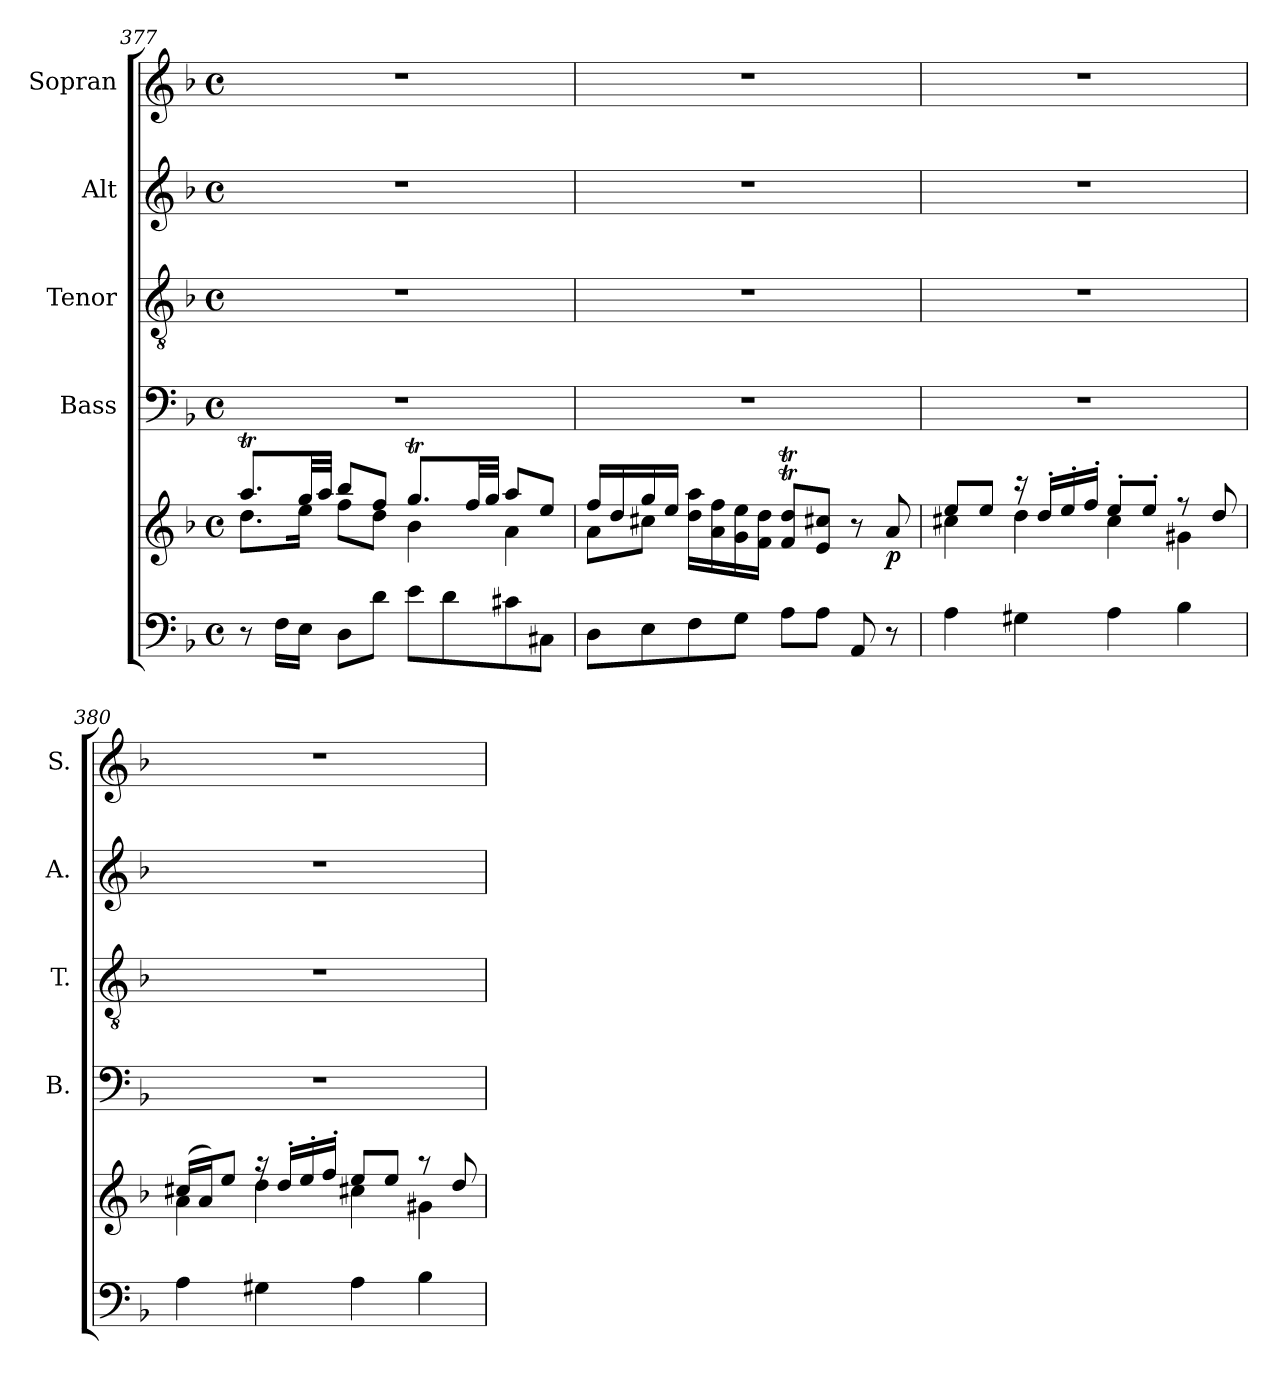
**kern	**kern	**dynam	**kern	**kern	**kern	**kern
*part5	*part5	*part5	*part4	*part3	*part2	*part1
*staff6	*staff5	*staff5/6	*staff4	*staff3	*staff2	*staff1
*	*	*	*I"Bass	*I"Tenor	*I"Alt	*I"Sopran
*	*	*	*I'B.	*I'T.	*I'A.	*I'S.
*clefF4	*clefG2	*	*clefF4	*clefGv2	*clefG2	*clefG2
*k[b-]	*k[b-]	*	*k[b-]	*k[b-]	*k[b-]	*k[b-]
*F:	*F:	*	*F:	*F:	*F:	*F:
*M4/4	*M4/4	*	*M4/4	*M4/4	*M4/4	*M4/4
*met(c)	*met(c)	*	*met(c)	*met(c)	*met(c)	*met(c)
=377	=377	=377	=377	=377	=377	=377
*	*^	*	*	*	*	*
8r	8.aat/L	8.dd\L	.	1r	1r	1r	1r
16F\LL	.	.	.	.	.	.	.
16E\JJ	32gg/LL	16ee\Jk	.	.	.	.	.
.	32aa/JJJ	.	.	.	.	.	.
8D\L	8bb-/L	8ff\L	.	.	.	.	.
8d\J	8ff/J	8dd\J	.	.	.	.	.
8e\L	8.ggT/L	4b-\	.	.	.	.	.
8d\	.	.	.	.	.	.	.
.	32ff/LL	.	.	.	.	.	.
.	32gg/JJJ	.	.	.	.	.	.
8c#X\	8aa/L	4a\	.	.	.	.	.
8C#X\J	8ee/J	.	.	.	.	.	.
=378	=378	=378	=378	=378	=378	=378	=378
8D\L	16ff/LL	8a\L	.	1r	1r	1r	1r
.	16dd/	.	.	.	.	.	.
8E\	16gg/	8cc#X\J	.	.	.	.	.
.	16ee/JJ	.	.	.	.	.	.
8F\	16dd\ 16aa\LL	2.ryy	.	.	.	.	.
.	16a\ 16ff\	.	.	.	.	.	.
8G\J	16g\ 16ee\	.	.	.	.	.	.
.	16f\ 16dd\JJ	.	.	.	.	.	.
8A\L	8f/T 8dd/TL	.	.	.	.	.	.
8A\J	8e/ 8cc#X/J	.	.	.	.	.	.
8AA/	8r	.	.	.	.	.	.
!	!	!	!LO:DY:b	!	!	!	!
8r	8a/	.	p	.	.	.	.
!!LO:LB:g=z
=379	=379	=379	=379	=379	=379	=379	=379
4A\	8ee/L	4cc#X\	.	1r	1r	1r	1r
.	8ee/J	.	.	.	.	.	.
4G#X\	16rccc	4dd\	.	.	.	.	.
.	16dd'>/LL	.	.	.	.	.	.
.	16ee'>/	.	.	.	.	.	.
.	16ff'>/JJ	.	.	.	.	.	.
4A\	8ee'>/L	4cc#\	.	.	.	.	.
.	8ee'>/J	.	.	.	.	.	.
4B-\	8ree	4g#X\	.	.	.	.	.
.	8dd/	.	.	.	.	.	.
=380	=380	=380	=380	=380	=380	=380	=380
4A\	(>16cc#X/LL	4a\	.	1r	1r	1r	1r
.	16a/J)	.	.	.	.	.	.
.	8ee/J	.	.	.	.	.	.
4G#X\	16raa	4dd\	.	.	.	.	.
.	16dd'>/LL	.	.	.	.	.	.
.	16ee'>/	.	.	.	.	.	.
.	16ff'>/JJ	.	.	.	.	.	.
4A\	8ee/L	4cc#X\	.	.	.	.	.
.	8ee/J	.	.	.	.	.	.
4B-\	8raa	4g#X\	.	.	.	.	.
.	8dd/	.	.	.	.	.	.
*	*v	*v	*	*	*	*	*
=	=	=	=	=	=	=
*-	*-	*-	*-	*-	*-	*-
